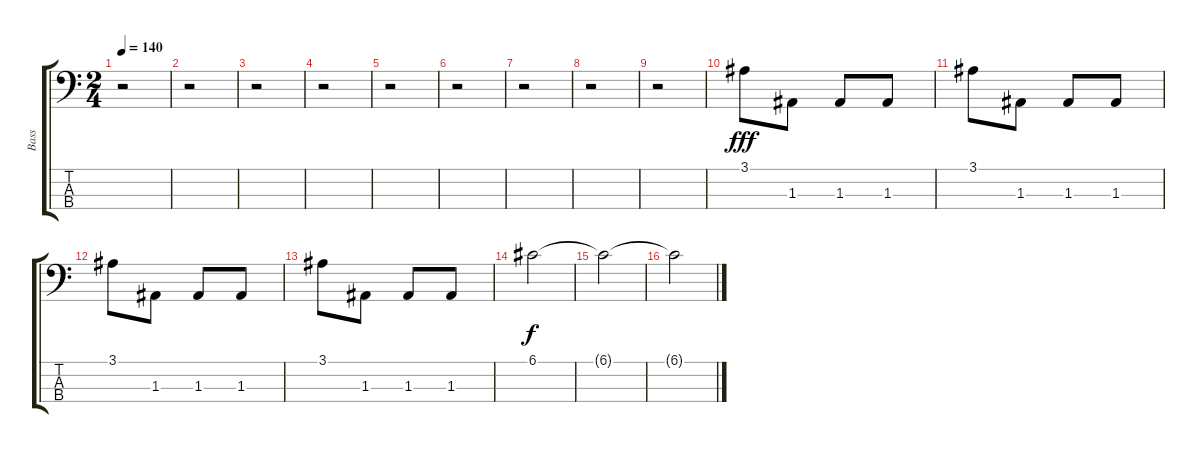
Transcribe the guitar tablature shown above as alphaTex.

\track ("Bass" "Bass") {instrument electricbassfinger}
\staff {score tabs}
\tuning (G2 D2 A1 E1) {hide}
\ts (2 4)
\tempo 140
\clef f4
\ks c
r.2{dy f} |
r.2 |
r.2 |
r.2 |
r.2 |
r.2 |
r.2 |
r.2 |
r.2 |
3.1.8{dy fff} 1.3.8 1.3.8 1.3.8 |
3.1.8 1.3.8 1.3.8 1.3.8 |
3.1.8 1.3.8 1.3.8 1.3.8 |
3.1.8 1.3.8 1.3.8 1.3.8 |
6.1.2{dy f} |
6.1{t}.2 |
6.1{t}.2
